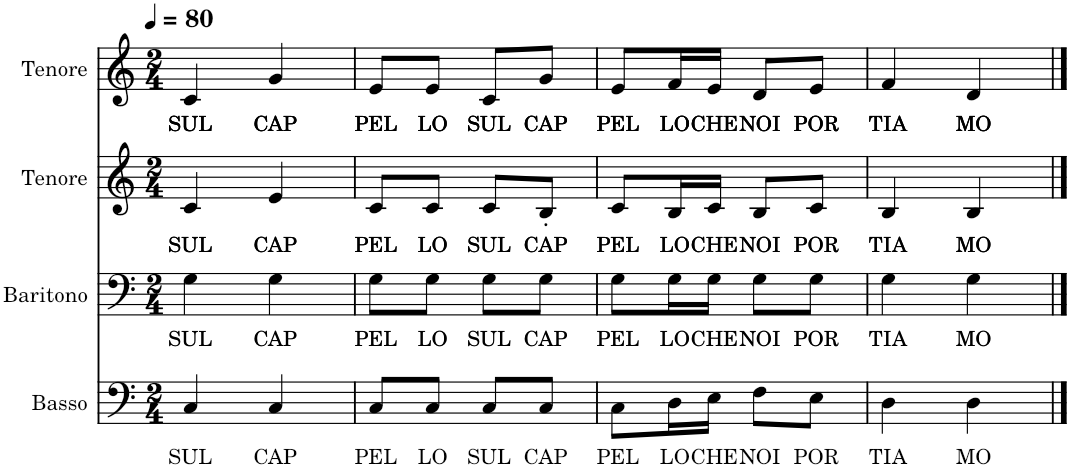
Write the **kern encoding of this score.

**kern	**text	**kern	**text	**kern	**text	**kern	**text
*part4	*part4	*part3	*part3	*part2	*part2	*part1	*part1
*staff4	*staff4	*staff3	*staff3	*staff2	*staff2	*staff1	*staff1
*I"Basso	*	*I"Baritono	*	*I"Tenore	*	*I"Tenore	*
*I'B.	*	*I'Bar.	*	*I'T.	*	*I'T.	*
*clefF4	*	*clefF4	*	*clefG2	*	*clefG2	*
*k[]	*	*k[]	*	*k[]	*	*k[]	*
*M2/4	*	*M2/4	*	*M2/4	*	*M2/4	*
*MM80	*	*MM80	*	*MM80	*	*MM80	*
=1	=1	=1	=1	=1	=1	=1	=1
!	!LO:LY:b	!	!LO:LY:b	!	!LO:LY:b	!	!LO:LY:b
4C/	SUL	4G\	SUL	4c/	SUL	4c/	SUL
!	!LO:LY:b	!	!LO:LY:b	!	!LO:LY:b	!	!LO:LY:b
4C/	CAP	4G\	CAP	4e/	CAP	4g/	CAP
=2	=2	=2	=2	=2	=2	=2	=2
!	!LO:LY:b	!	!LO:LY:b	!	!LO:LY:b	!	!LO:LY:b
8C/L	PEL	8G\L	PEL	8c/L	PEL	8e/L	PEL
!	!LO:LY:b	!	!LO:LY:b	!	!LO:LY:b	!	!LO:LY:b
8C/J	LO	8G\J	LO	8c/J	LO	8e/J	LO
!	!LO:LY:b	!	!LO:LY:b	!	!LO:LY:b	!	!LO:LY:b
8C/L	SUL	8G\L	SUL	8c/L	SUL	8c/L	SUL
!	!LO:LY:b	!	!LO:LY:b	!	!LO:LY:b	!	!LO:LY:b
8C/J	CAP	8G\J	CAP	8B'/J	CAP	8g/J	CAP
=3	=3	=3	=3	=3	=3	=3	=3
!	!LO:LY:b	!	!LO:LY:b	!	!LO:LY:b	!	!LO:LY:b
8C\L	PEL	8G\L	PEL	8c/L	PEL	8e/L	PEL
!	!LO:LY:b	!	!LO:LY:b	!	!LO:LY:b	!	!LO:LY:b
16D\L	LO	16G\L	LO	16B/L	LO	16f/L	LO
!	!LO:LY:b	!	!LO:LY:b	!	!LO:LY:b	!	!LO:LY:b
16E\JJ	CHE	16G\JJ	CHE	16c/JJ	CHE	16e/JJ	CHE
!	!LO:LY:b	!	!LO:LY:b	!	!LO:LY:b	!	!LO:LY:b
8F\L	NOI	8G\L	NOI	8B/L	NOI	8d/L	NOI
!	!LO:LY:b	!	!LO:LY:b	!	!LO:LY:b	!	!LO:LY:b
8E\J	POR	8G\J	POR	8c/J	POR	8e/J	POR
=4	=4	=4	=4	=4	=4	=4	=4
!	!LO:LY:b	!	!LO:LY:b	!	!LO:LY:b	!	!LO:LY:b
4D\	TIA	4G\	TIA	4B/	TIA	4f/	TIA
!	!LO:LY:b	!	!LO:LY:b	!	!LO:LY:b	!	!LO:LY:b
4D\	MO	4G\	MO	4B/	MO	4d/	MO
==	==	==	==	==	==	==	==
*-	*-	*-	*-	*-	*-	*-	*-
